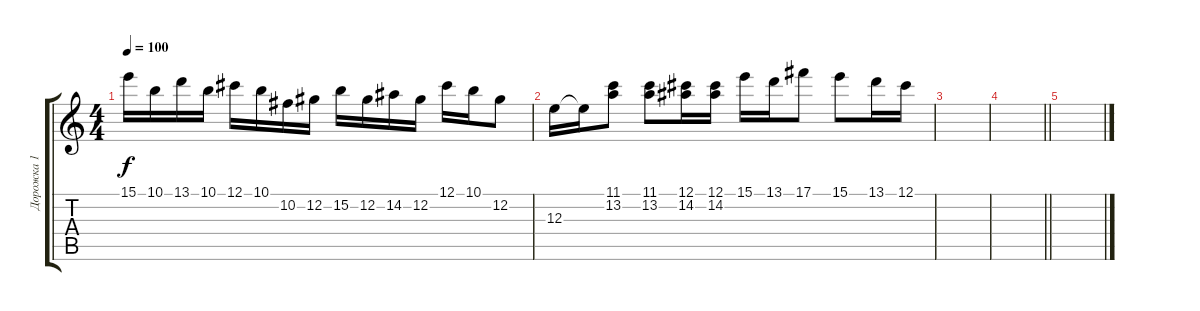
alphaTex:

\track ("Дорожка 1" "Дорожка 1") {instrument distortionguitar}
\staff {score tabs}
\tuning (Db4 Ab3 E3 B2 Gb2 B1) {hide}
\ts (4 4)
\tempo 100
\clef g2
\ks c
15.1.16{dy f} 10.1.16 13.1.16 10.1.16 12.1.16 10.1.16 10.2.16 12.2.16 15.2.16 12.2.16 14.2.16 12.2.16 12.1.16 10.1.16 12.2.8 |
12.3.16 12.3{t}.16 (11.1 13.2).8 (11.1 13.2).8 (12.1 14.2).16 (12.1 14.2).16 15.1.16 13.1.16 17.1.8 15.1.8 13.1.16 12.1.16 |
|
\barLineRight lightlight
|
\section ("" " ")
